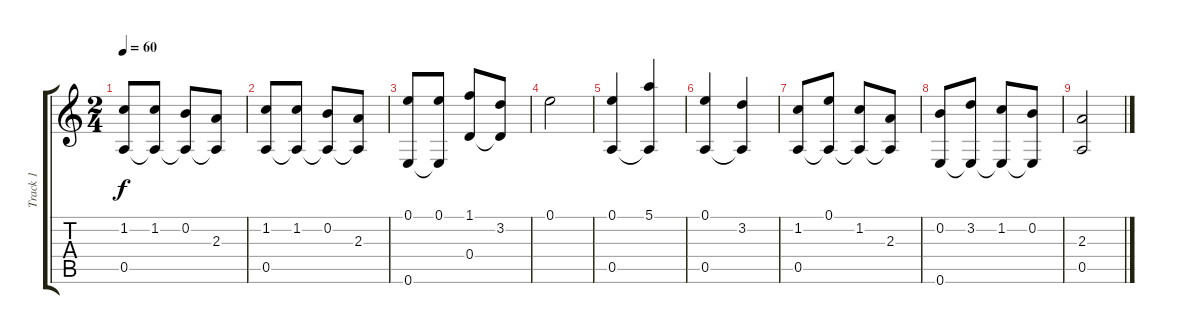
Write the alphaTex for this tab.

\track ("Track 1" "Track 1") {instrument acousticguitarnylon}
\staff {score tabs}
\tuning (E4 B3 G3 D3 A2 E2) {hide}
\ts (2 4)
\tempo 60
\clef g2
\ks c
(1.2 0.5).8{dy f instrument acousticguitarnylon} (1.2 0.5{t}).8 (0.2 0.5{t}).8 (2.3 0.5{t}).8 |
(1.2 0.5).8 (1.2 0.5{t}).8 (0.2 0.5{t}).8 (2.3 0.5{t}).8 |
(0.1 0.6).8 (0.1 0.6{t}).8 (1.1 0.4).8 (3.2 0.4{t}).8 |
0.1.2 |
(0.1 0.5).4 (5.1 0.5{t}).4 |
(0.1 0.5).4 (3.2 0.5{t}).4 |
(1.2 0.5).8 (0.1 0.5{t}).8 (1.2 0.5{t}).8 (2.3 0.5{t}).8 |
(0.2 0.6).8 (3.2 0.6{t}).8 (1.2 0.6{t}).8 (0.2 0.6{t}).8 |
(2.3 0.5).2
